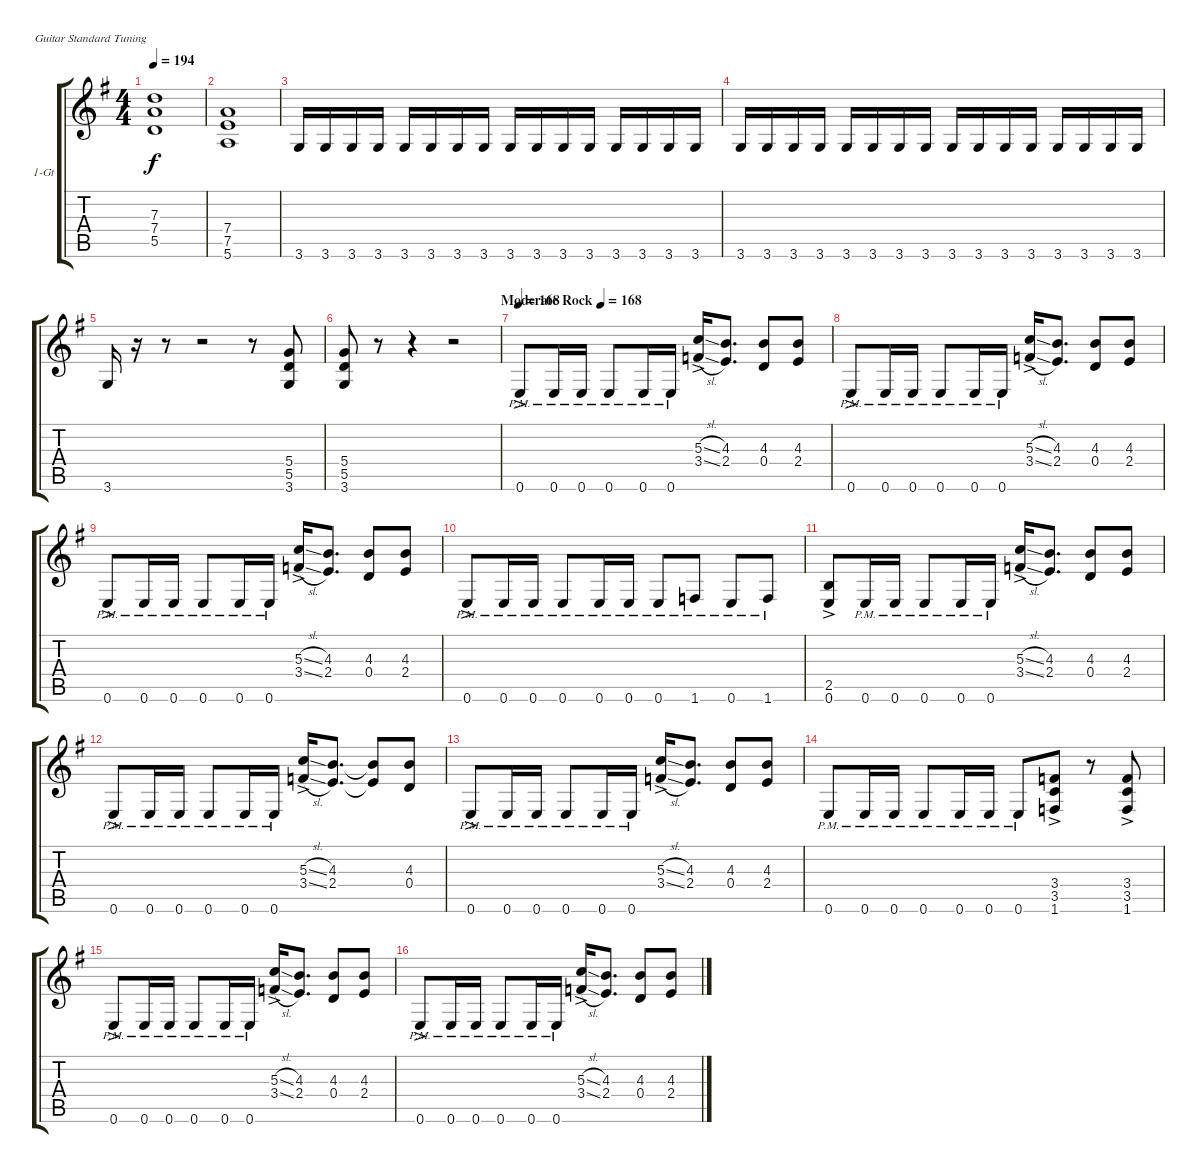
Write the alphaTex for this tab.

\bracketExtendMode groupsimilarinstruments
\firstSystemTrackNameOrientation horizontal
\otherSystemsTrackNameOrientation horizontal
\track ("1-Gt" "1-Gt") {instrument distortionguitar}
\staff {score tabs}
\tuning (E4 B3 G3 D3 A2 E2)
\ts (4 4)
\tempo 194
\clef g2
\scale
1.05549
\ks g
(7.3 7.4 5.5).1{dy f} |
\scale
0.944515 (7.4 7.5 5.6).1 |
\scale
1.05549 3.6.16 3.6.16 3.6.16 3.6.16 3.6.16 3.6.16 3.6.16 3.6.16 3.6.16 3.6.16 3.6.16 3.6.16 3.6.16 3.6.16 3.6.16 3.6.16 |
\scale
0.944515 3.6.16 3.6.16 3.6.16 3.6.16 3.6.16 3.6.16 3.6.16 3.6.16 3.6.16 3.6.16 3.6.16 3.6.16 3.6.16 3.6.16 3.6.16 3.6.16 |
\scale
1.05549 3.6.16 r.16 r.8 r.2 r.8 (5.4 5.5 3.6).8 |
\tempo (168 "Moderate Rock" 1)
\scale
0.944515 (5.4 5.5 3.6).8 r.8 r.4 r.2 |
\tempo 168
\scale
1.05549 0.6{ac pm}.8 0.6{pm}.16 0.6{pm}.16 0.6{pm}.8 0.6{pm}.16 0.6{pm}.16 (5.3{sl ac} 3.4{sl ac}).16 (4.3 2.4).8{d} (4.3 0.4).8 (4.3 2.4).8 |
\scale
0.944515 0.6{ac pm}.8 0.6{pm}.16 0.6{pm}.16 0.6{pm}.8 0.6{pm}.16 0.6{pm}.16 (5.3{sl ac} 3.4{sl ac}).16 (4.3 2.4).8{d} (4.3 0.4).8 (4.3 2.4).8 |
\scale
1.05549 0.6{ac pm}.8 0.6{pm}.16 0.6{pm}.16 0.6{pm}.8 0.6{pm}.16 0.6{pm}.16 (5.3{sl ac} 3.4{sl ac}).16 (4.3 2.4).8{d} (4.3 0.4).8 (4.3 2.4).8 |
\scale
0.944515 0.6{ac pm}.8 0.6{pm}.16 0.6{pm}.16 0.6{pm}.8 0.6{pm}.16 0.6{pm}.16 0.6{pm}.8 1.6{pm}.8 0.6{pm}.8 1.6{pm}.8 |
\scale
1.05549 (2.5{ac} 0.6{ac}).8 0.6{pm}.16 0.6{pm}.16 0.6{pm}.8 0.6{pm}.16 0.6{pm}.16 (5.3{sl ac} 3.4{sl ac}).16 (4.3 2.4).8{d} (4.3 0.4).8 (4.3 2.4).8 |
\scale
0.944515 0.6{ac pm}.8 0.6{pm}.16 0.6{pm}.16 0.6{pm}.8 0.6{pm}.16 0.6{pm}.16 (5.3{sl ac} 3.4{sl ac}).16 (4.3 2.4).8{d} (4.3{t} 2.4{t}).8 (4.3 0.4).8 |
\scale
1.05549 0.6{ac pm}.8 0.6{pm}.16 0.6{pm}.16 0.6{pm}.8 0.6{pm}.16 0.6{pm}.16 (5.3{sl ac} 3.4{sl ac}).16 (4.3 2.4).8{d} (4.3 0.4).8 (4.3 2.4).8 |
\scale
0.944515 0.6{pm}.8 0.6{pm}.16 0.6{pm}.16 0.6{pm}.8 0.6{pm}.16 0.6{pm}.16 0.6{pm}.8 (3.4{ac} 3.5{ac} 1.6{ac}).8 r.8 (3.4{ac} 3.5{ac} 1.6{ac}).8 |
\scale
1.05549 0.6{ac pm}.8 0.6{pm}.16 0.6{pm}.16 0.6{pm}.8 0.6{pm}.16 0.6{pm}.16 (5.3{sl ac} 3.4{sl ac}).16 (4.3 2.4).8{d} (4.3 0.4).8 (4.3 2.4).8 |
\scale
0.944515 0.6{ac pm}.8 0.6{pm}.16 0.6{pm}.16 0.6{pm}.8 0.6{pm}.16 0.6{pm}.16 (5.3{sl ac} 3.4{sl ac}).16 (4.3 2.4).8{d} (4.3 0.4).8 (4.3 2.4).8
